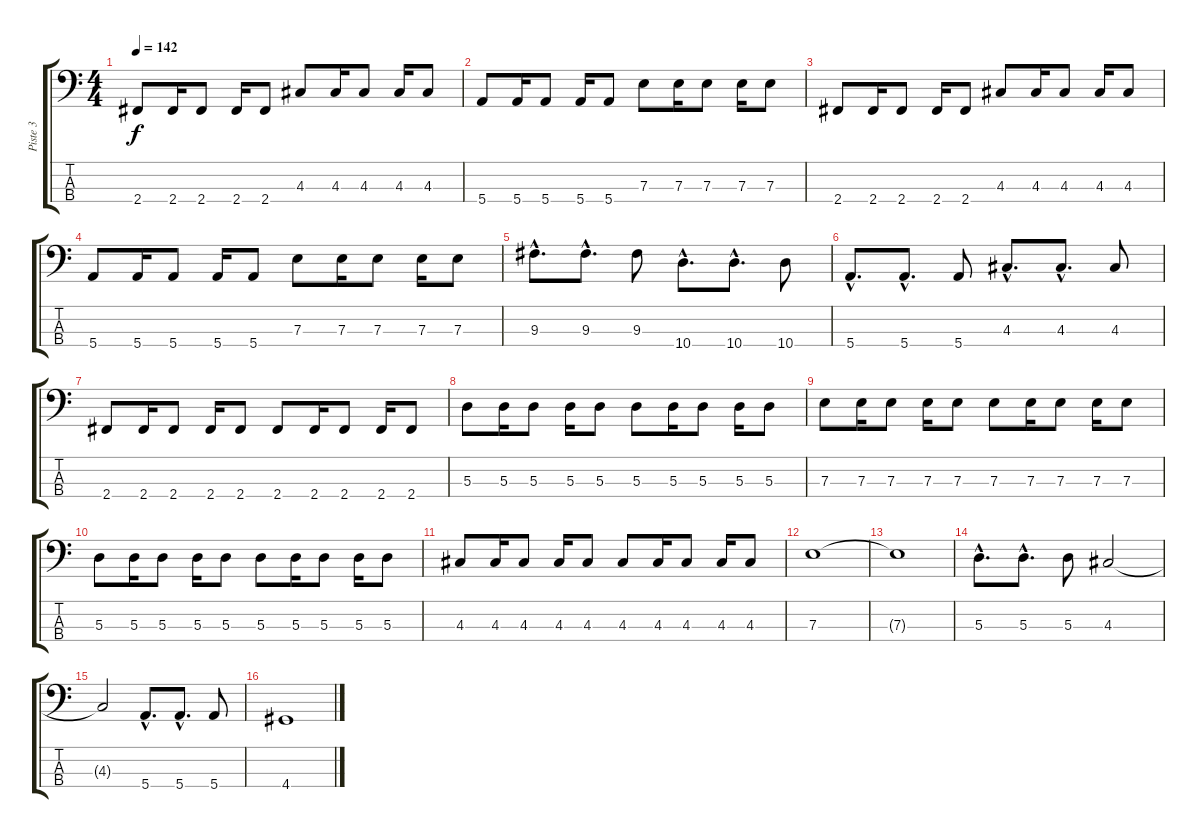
\track ("Piste 3" "Piste 3") {instrument electricbassfinger}
\staff {score tabs}
\tuning (G2 D2 A1 E1) {hide}
\ts (4 4)
\tempo 142
\clef f4
\ks c
2.4.8{dy f} 2.4.16 2.4.8 2.4.16 2.4.8 4.3.8 4.3.16 4.3.8 4.3.16 4.3.8 |
5.4.8 5.4.16 5.4.8 5.4.16 5.4.8 7.3.8 7.3.16 7.3.8 7.3.16 7.3.8 |
2.4.8 2.4.16 2.4.8 2.4.16 2.4.8 4.3.8 4.3.16 4.3.8 4.3.16 4.3.8 |
5.4.8 5.4.16 5.4.8 5.4.16 5.4.8 7.3.8 7.3.16 7.3.8 7.3.16 7.3.8 |
9.3{hac}.8{d} 9.3{hac}.8{d} 9.3.8 10.4{hac}.8{d} 10.4{hac}.8{d} 10.4.8 |
5.4{hac}.8{d} 5.4{hac}.8{d} 5.4.8 4.3{hac}.8{d} 4.3{hac}.8{d} 4.3.8 |
2.4.8 2.4.16 2.4.8 2.4.16 2.4.8 2.4.8 2.4.16 2.4.8 2.4.16 2.4.8 |
5.3.8 5.3.16 5.3.8 5.3.16 5.3.8 5.3.8 5.3.16 5.3.8 5.3.16 5.3.8 |
7.3.8 7.3.16 7.3.8 7.3.16 7.3.8 7.3.8 7.3.16 7.3.8 7.3.16 7.3.8 |
5.3.8 5.3.16 5.3.8 5.3.16 5.3.8 5.3.8 5.3.16 5.3.8 5.3.16 5.3.8 |
4.3.8 4.3.16 4.3.8 4.3.16 4.3.8 4.3.8 4.3.16 4.3.8 4.3.16 4.3.8 |
7.3.1 |
7.3{t}.1 |
5.3{hac}.8{d} 5.3{hac}.8{d} 5.3.8 4.3.2 |
4.3{t}.2 5.4{hac}.8{d} 5.4{hac}.8{d} 5.4.8 |
4.4.1
